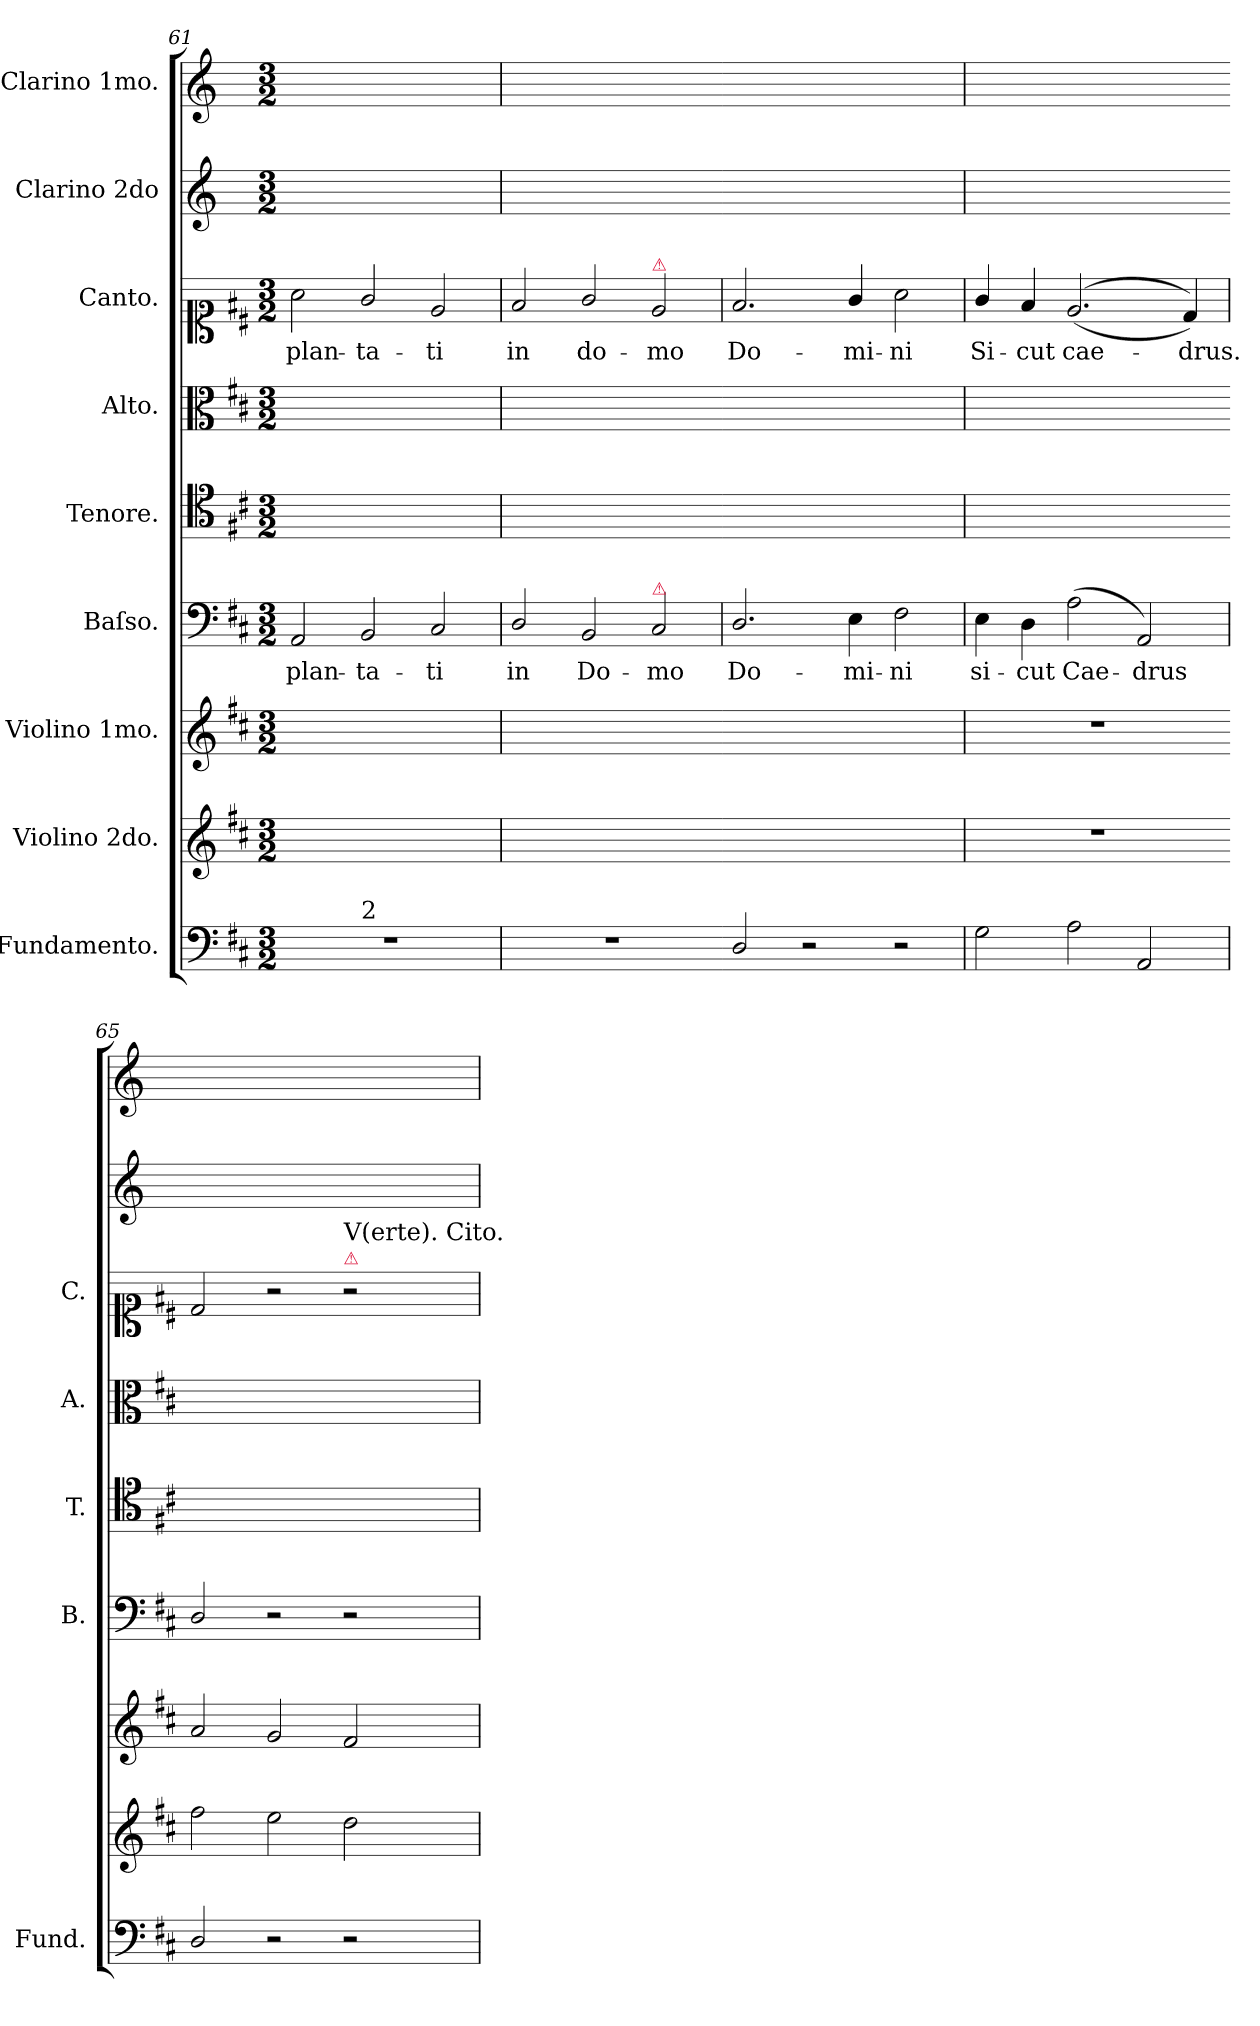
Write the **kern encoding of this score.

**kern	**kern	**kern	**kern	**text	**kern	**kern	**kern	**text	**kern	**kern
*part9	*part8	*part7	*part6	*part6	*part5	*part4	*part3	*part3	*part2	*part1
*staff9	*staff8	*staff7	*staff6	*staff6	*staff5	*staff4	*staff3	*staff3	*staff2	*staff1
*I"Fundamento.	*I"Violino 2do.	*I"Violino 1mo.	*I"Baſso.	*	*I"Tenore.	*I"Alto.	*I"Canto.	*	*I"Clarino 2do	*I"Clarino 1mo.
*I'Fund.	*	*	*I'B.	*	*I'T.	*I'A.	*I'C.	*	*	*
*clefF4	*clefG2	*clefG2	*clefF4	*	*clefC4	*clefC3	*clefC1	*	*clefG2	*clefG2
*	*	*	*	*	*	*	*	*	*ITrd-1c-2	*ITrd-1c-2
*k[f#c#]	*k[f#c#]	*k[f#c#]	*k[f#c#]	*	*k[f#c#]	*k[f#c#]	*k[f#c#]	*	*k[f#c#]	*k[f#c#]
*M3/2	*M3/2	*M3/2	*M3/2	*	*M3/2	*M3/2	*M3/2	*	*M3/2	*M3/2
=61	=61	=61	=61	=61	=61	=61	=61	=61	=61	=61
*^	*	*	*	*	*	*	*	*	*	*
1.r	2ryy	1.ryy	1.ryy	2AA/	plan-	1.ryy	1.ryy	2a\	plan-	1.ryy	1.ryy
!	!LO:TX:a:t=2	!	!	!	!	!	!	!	!	!	!
.	1ryy	.	.	2BB/	-ta-	.	.	2g/	-ta-	.	.
.	.	.	.	2C#/	-ti	.	.	2e/	-ti	.	.
*v	*v	*	*	*	*	*	*	*	*	*	*
=62	=62	=62	=62	=62	=62	=62	=62	=62	=62	=62
1.r	1.ryy	1.ryy	2D/	in	1.ryy	1.ryy	2f#/	in	1.ryy	1.ryy
.	.	.	2BB/	Do-	.	.	2g/	do-	.	.
!	!	!	!	!	!	!	!LO:TX:a:color=crimson:t=⚠	!	!	!
!	!	!	!LO:TX:a:color=crimson:t=⚠	!	!	!	!	!	!	!
.	.	.	2C#/	-mo	.	.	2e/	-mo	.	.
=63-	=63	=63	=63	=63	=63	=63	=63	=63	=63	=63
2D/	1.ryy	1.ryy	2.D/	Do-	1.ryy	1.ryy	2.f#/	Do-	1.ryy	1.ryy
2r	.	.	.	.	.	.	.	.	.	.
.	.	.	4E\	-mi-	.	.	4g/	-mi-	.	.
2r	.	.	2F#\	-ni	.	.	2a\	-ni	.	.
=64	=64	=64	=64	=64	=64	=64	=64	=64	=64	=64
2G\	1.r	1.r	4E\	si-	1.ryy	1.ryy	4g/	Si-	1.ryy	1.ryy
.	.	.	4D\	-cut	.	.	4f#/	-cut	.	.
2A\	.	.	(>2A\	Cae-	.	.	(<(>2.e/	cae-	.	.
2AA/	.	.	2AA/)	drus	.	.	.	.	.	.
.	.	.	.	.	.	.	4d/))	-drus.	.	.
=65	=65-	=65	=65	=65	=65	=65	=65	=65	=65	=65
2D/	2ff#\	2a/	2D/	.	1.ryy	1.ryy	2d/	.	1.ryy	1.ryy
2r	2ee\	2g/	2r	.	.	.	2r	.	.	.
!	!	!	!	!	!	!	!LO:TX:a:color=crimson:t=⚠	!	!	!
!	!	!	!	!	!	!	!LO:TX:a:t=V(erte). Cito.	!	!	!
2r	2dd\	2f#/	2r	.	.	.	2r	.	.	.
=	=	=	=	=	=	=	=	=	=	=
*-	*-	*-	*-	*-	*-	*-	*-	*-	*-	*-
